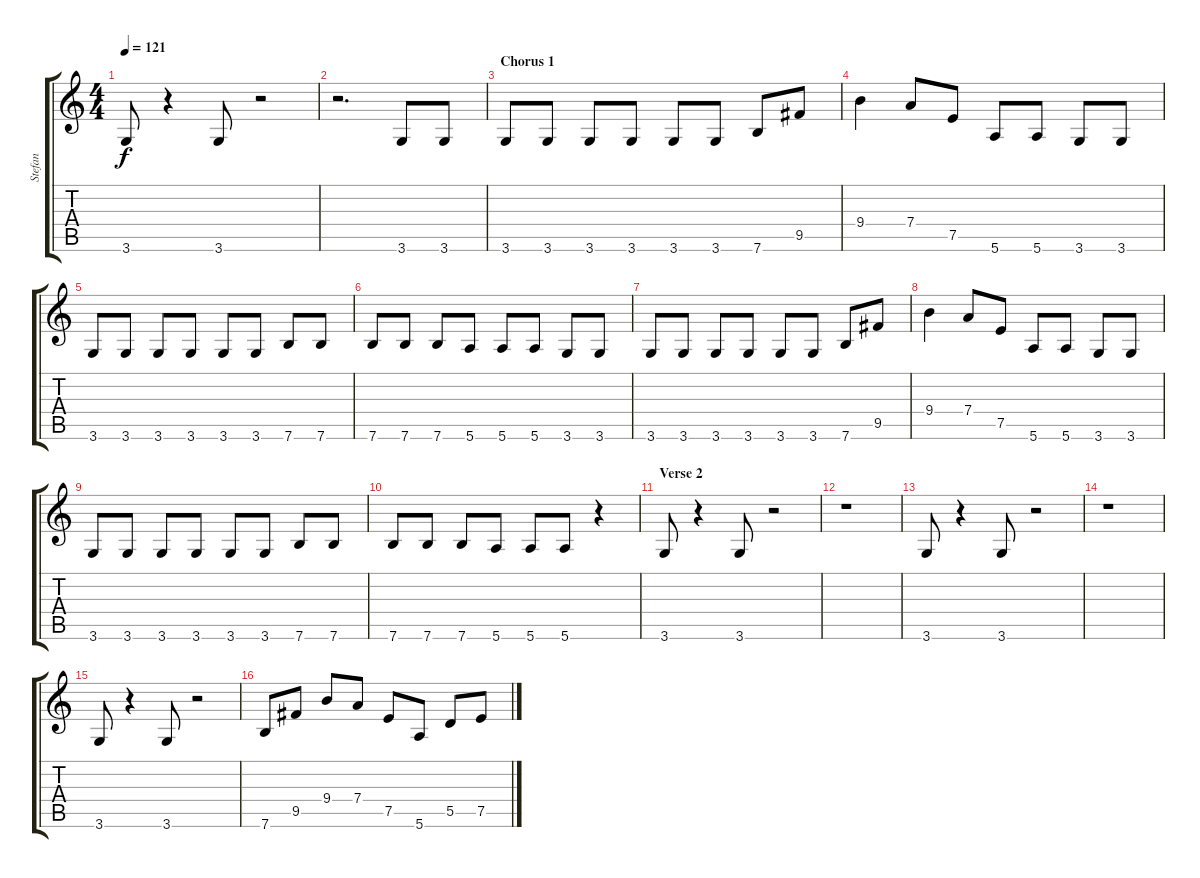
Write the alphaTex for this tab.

\track ("Stefan" "Stefan") {instrument electricbassfinger}
\staff {score tabs}
\tuning (E4 B3 G3 D3 A2 E2) {hide}
\ts (4 4)
\tempo 121
\clef g2
\ks c
3.6.8{dy f} r.4 3.6.8 r.2 |
r.2{d} 3.6.8 3.6.8 |
\section ("" "Chorus 1")
3.6.8 3.6.8 3.6.8 3.6.8 3.6.8 3.6.8 7.6.8 9.5.8 |
9.4.4 7.4.8 7.5.8 5.6.8 5.6.8 3.6.8 3.6.8 |
3.6.8 3.6.8 3.6.8 3.6.8 3.6.8 3.6.8 7.6.8 7.6.8 |
7.6.8 7.6.8 7.6.8 5.6.8 5.6.8 5.6.8 3.6.8 3.6.8 |
3.6.8 3.6.8 3.6.8 3.6.8 3.6.8 3.6.8 7.6.8 9.5.8 |
9.4.4 7.4.8 7.5.8 5.6.8 5.6.8 3.6.8 3.6.8 |
3.6.8 3.6.8 3.6.8 3.6.8 3.6.8 3.6.8 7.6.8 7.6.8 |
7.6.8 7.6.8 7.6.8 5.6.8 5.6.8 5.6.8 r.4 |
\section ("" "Verse 2")
3.6.8 r.4 3.6.8 r.2 |
r.1 |
3.6.8 r.4 3.6.8 r.2 |
r.1 |
3.6.8 r.4 3.6.8 r.2 |
7.6.8 9.5.8 9.4.8 7.4.8 7.5.8 5.6.8 5.5.8 7.5.8
